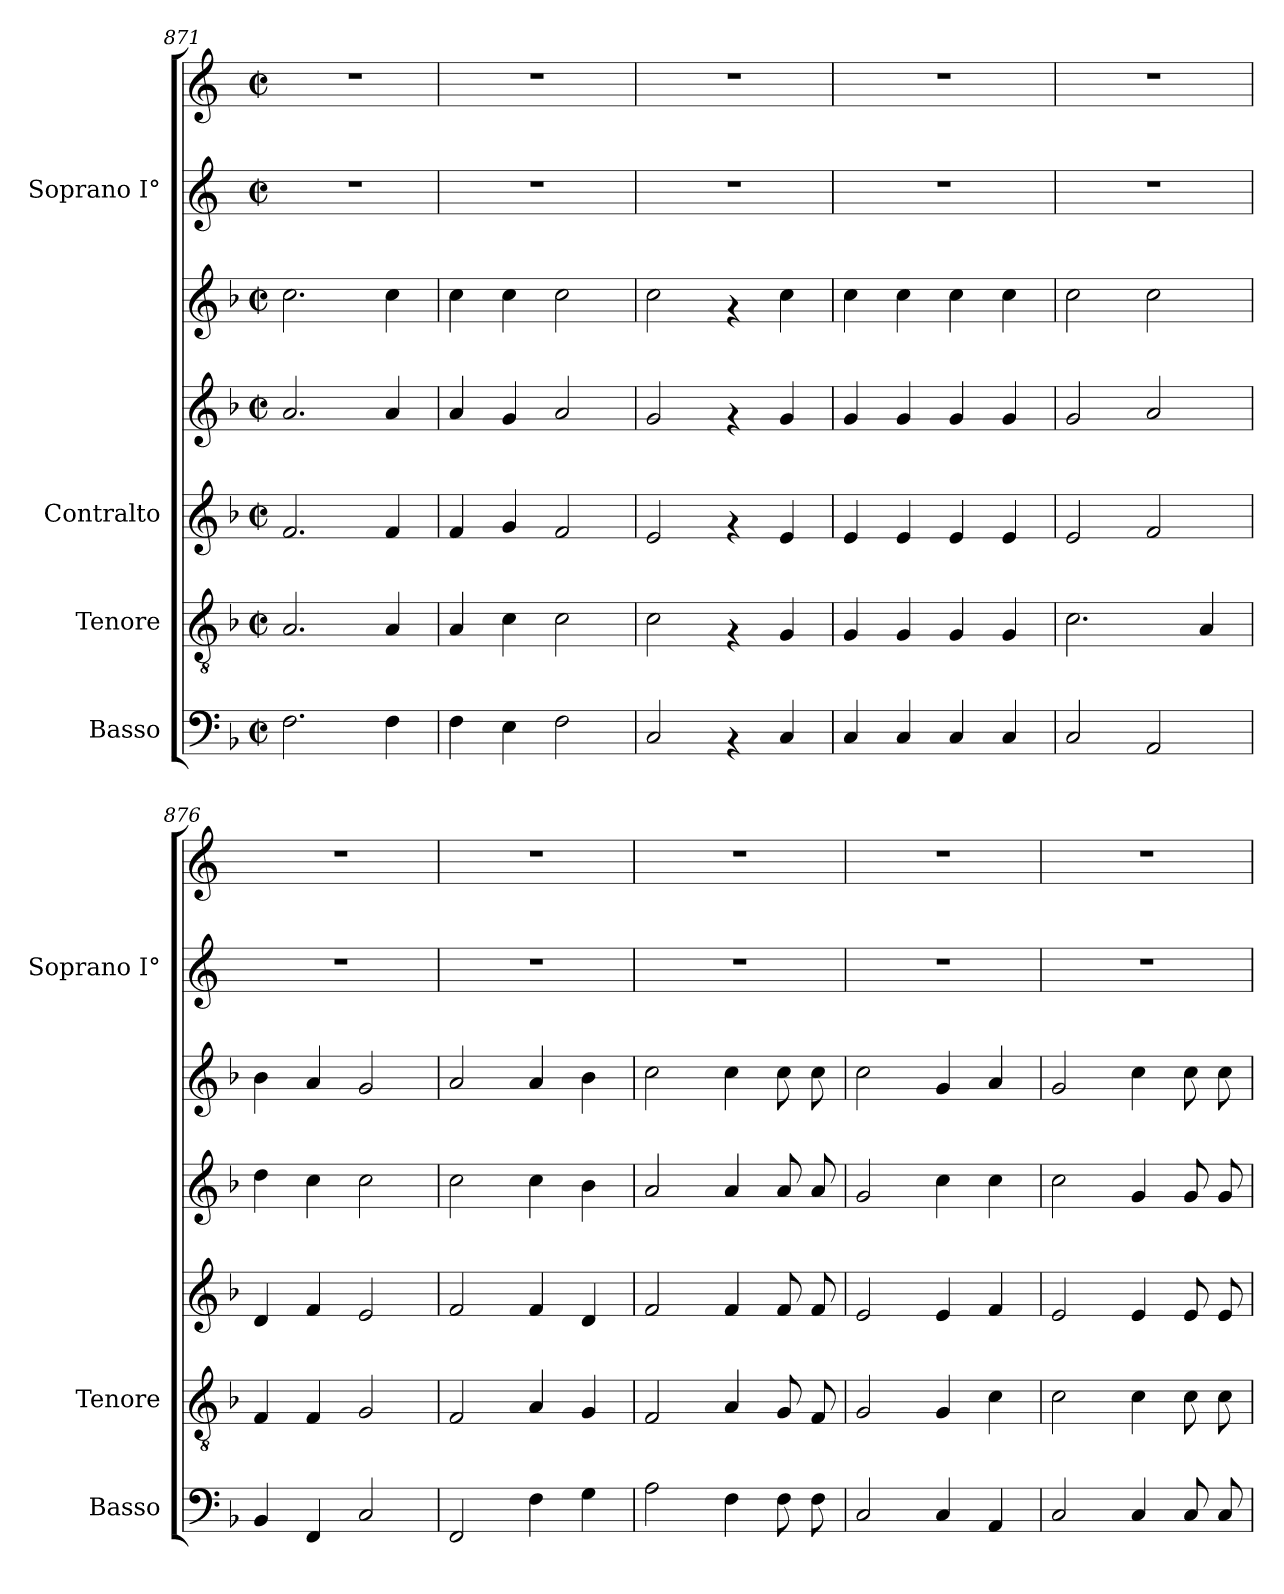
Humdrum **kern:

**kern	**kern	**kern	**kern	**kern	**kern	**kern
*part6	*part5	*part4	*part3	*part2	*part1	*part1
*staff7	*staff6	*staff5	*staff4	*staff3	*staff2	*staff1
*I"Basso	*I"Tenore	*I"Contralto	*	*	*I"Soprano I°	*
*I'Basso	*I'Tenore	*	*	*	*I'Soprano I°	*
!!LO:LB:g=z
*clefF4	*clefGv2	*clefG2	*clefG2	*clefG2	*clefG2	*clefG2
*k[b-]	*k[b-]	*k[b-]	*k[b-]	*k[b-]	*k[]	*k[]
*F:	*F:	*F:	*F:	*F:	*C:	*C:
*M2/2	*M2/2	*M2/2	*M2/2	*M2/2	*M2/2	*M2/2
*met(c|)	*met(c|)	*met(c|)	*met(c|)	*met(c|)	*met(c|)	*met(c|)
=871	=871	=871	=871	=871	=871	=871
2.F\	2.A/	2.f/	2.a/	2.cc\	1r	1r
4F\	4A/	4f/	4a/	4cc\	.	.
=872	=872	=872	=872	=872	=872	=872
4F\	4A/	4f/	4a/	4cc\	1r	1r
4E\	4c\	4g/	4g/	4cc\	.	.
2F\	2c\	2f/	2a/	2cc\	.	.
=873	=873	=873	=873	=873	=873	=873
2C/	2c\	2e/	2g/	2cc\	1r	1r
4rAA	4rF	4rf	4rf	4rf	.	.
4C/	4G/	4e/	4g/	4cc\	.	.
=874	=874	=874	=874	=874	=874	=874
4C/	4G/	4e/	4g/	4cc\	1r	1r
4C/	4G/	4e/	4g/	4cc\	.	.
4C/	4G/	4e/	4g/	4cc\	.	.
4C/	4G/	4e/	4g/	4cc\	.	.
=875	=875	=875	=875	=875	=875	=875
2C/	2.c\	2e/	2g/	2cc\	1r	1r
2AA/	.	2f/	2a/	2cc\	.	.
.	4A/	.	.	.	.	.
=876	=876	=876	=876	=876	=876	=876
4BB-/	4F/	4d/	4dd\	4b-\	1r	1r
4FF/	4F/	4f/	4cc\	4a/	.	.
2C/	2G/	2e/	2cc\	2g/	.	.
=877	=877	=877	=877	=877	=877	=877
2FF/	2F/	2f/	2cc\	2a/	1r	1r
4F\	4A/	4f/	4cc\	4a/	.	.
4G\	4G/	4d/	4b-\	4b-\	.	.
!!LO:PB:g=z
=878	=878	=878	=878	=878	=878	=878
2A\	2F/	2f/	2a/	2cc\	1r	1r
4F\	4A/	4f/	4a/	4cc\	.	.
8F\	8G/	8f/	8a/	8cc\	.	.
8F\	8F/	8f/	8a/	8cc\	.	.
=879	=879	=879	=879	=879	=879	=879
2C/	2G/	2e/	2g/	2cc\	1r	1r
4C/	4G/	4e/	4cc\	4g/	.	.
4AA/	4c\	4f/	4cc\	4a/	.	.
=880	=880	=880	=880	=880	=880	=880
2C/	2c\	2e/	2cc\	2g/	1r	1r
4C/	4c\	4e/	4g/	4cc\	.	.
8C/	8c\	8e/	8g/	8cc\	.	.
8C/	8c\	8e/	8g/	8cc\	.	.
=	=	=	=	=	=	=
*-	*-	*-	*-	*-	*-	*-
